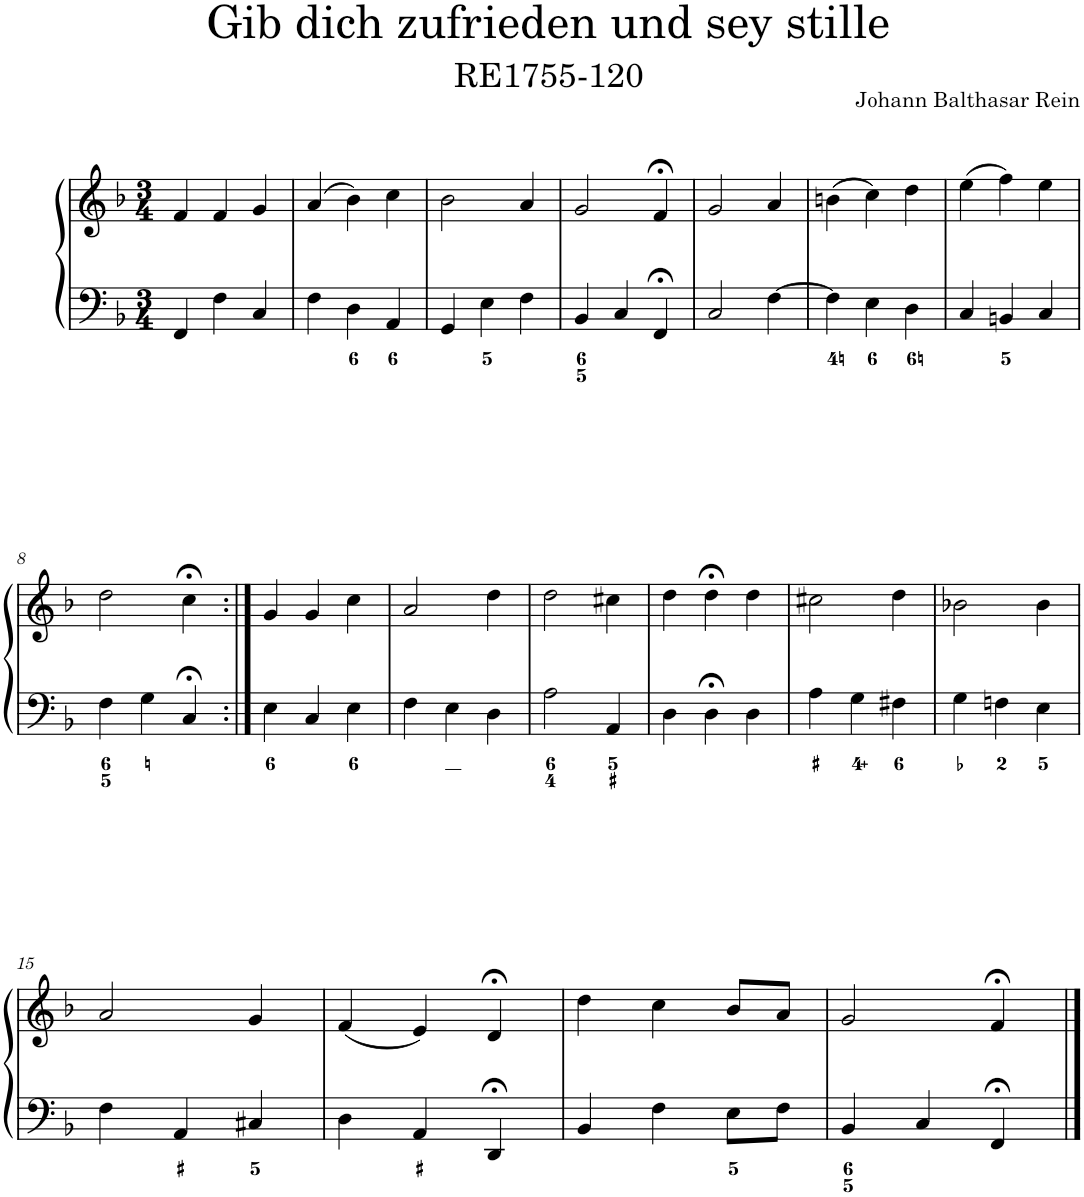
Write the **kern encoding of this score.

**kern	**kern
*part1	*part1
*staff2	*staff1
*I"Piano	*
*I'Pno.	*
*clefF4	*clefG2
*k[b-]	*k[b-]
*M3/4	*M3/4
=1	=1
4FF/	4f/
4F\	4f/
4C/	4g/
=2	=2
4F\	(4a/
4D\	4b-\)
4AA/	4cc\
=3	=3
4GG/	2b-\
4E\	.
4F\	4a/
=4	=4
4BB-/	2g/
4C/	.
4FF;</	4f;</
=5	=5
2C/	2g/
[4F\	4a/
=6	=6
4F\]	(4bn\
4E\	4cc\)
4D\	4dd\
=7	=7
4C/	(4ee\
4BBn/	4ff\)
4C/	4ee\
!!LO:LB:g=z
=8	=8
4F\	2dd\
4G\	.
4C;</	4cc;<\
=9:|!	=9:|!
4E\	4g/
4C/	4g/
4E\	4cc\
=10	=10
4F\	2a/
4E\	.
4D\	4dd\
=11	=11
2A\	2dd\
4AA/	4cc#X\
=12	=12
4D\	4dd\
4D;<\	4dd;<\
4D\	4dd\
=13	=13
4A\	2cc#X\
4G\	.
4F#X\	4dd\
=14	=14
4G\	2b-X\
4Fn\	.
4E\	4b-\
!!LO:LB:g=z
=15	=15
4F\	2a/
4AA/	.
4C#X/	4g/
=16	=16
4D\	(4f/
4AA/	4e/)
4DD;</	4d;</
=17	=17
4BB-/	4dd\
4F\	4cc\
8E\L	8b-/L
8F\J	8a/J
=18	=18
4BB-/	2g/
4C/	.
4FF;</	4f;</
==	==
*-	*-
